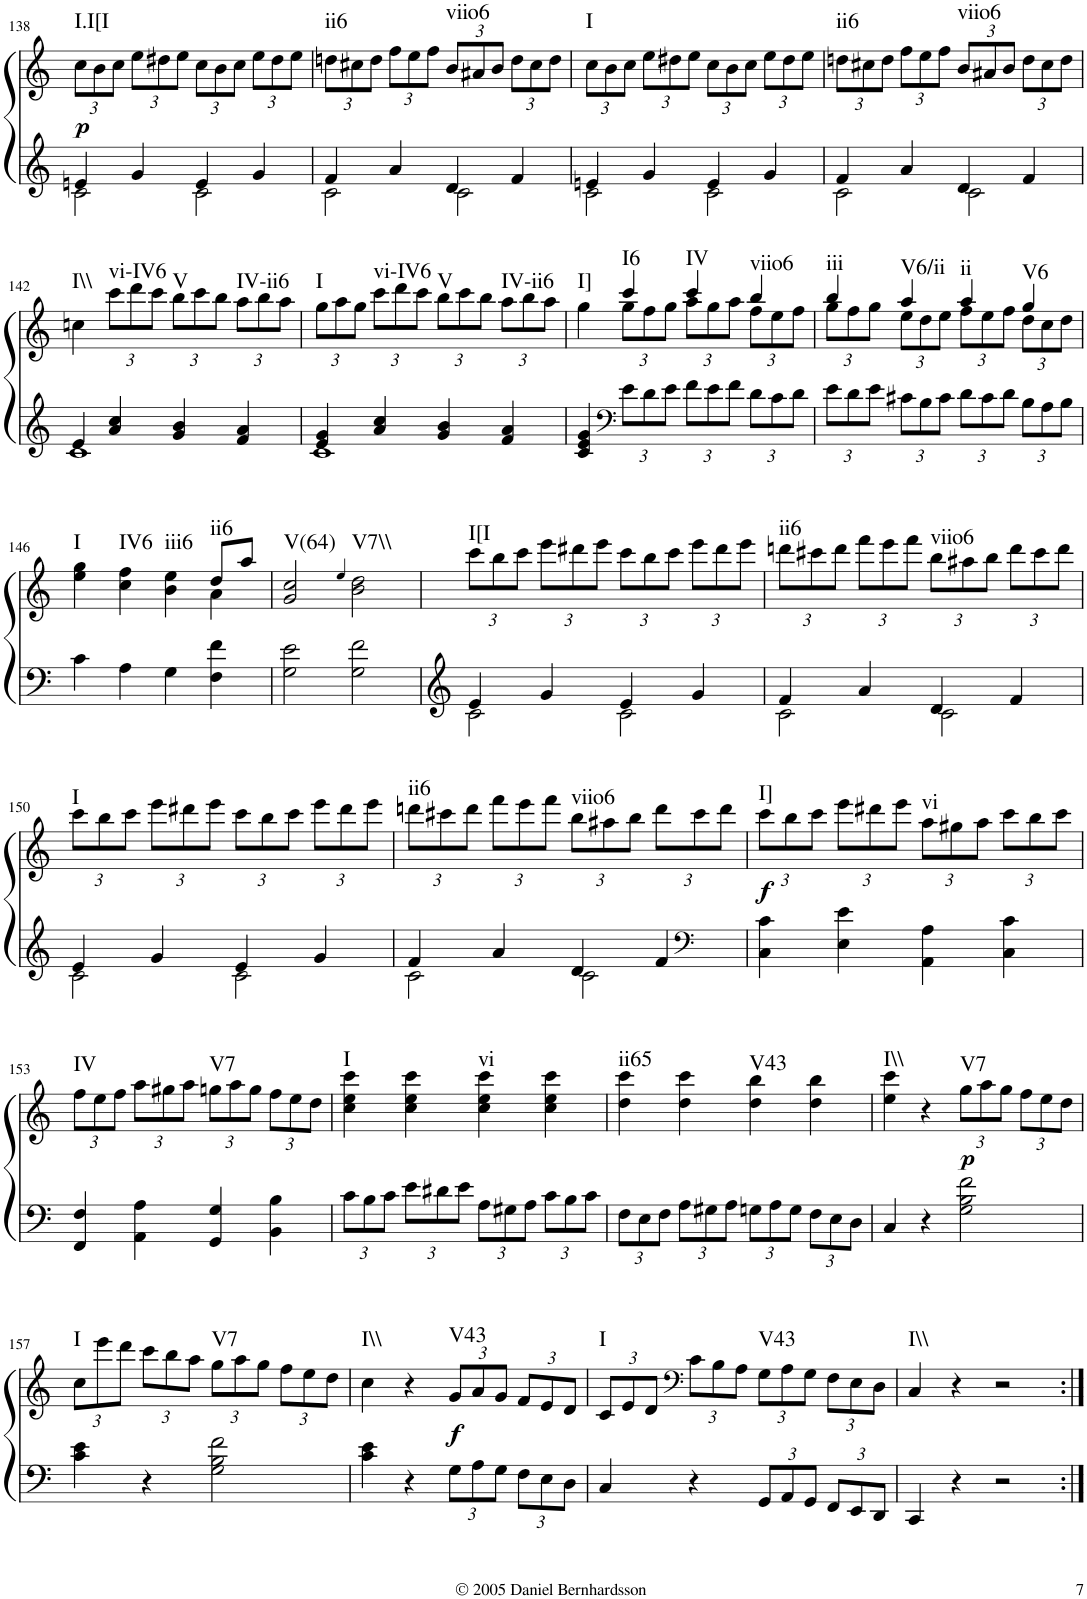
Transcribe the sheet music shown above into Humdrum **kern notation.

**kern	**kern	**dynam	**harte
*part1	*part1	*part1	*part1
*staff2	*staff1	*staff1/2	*
*I"Piano	*	*	*
*I'Pno.	*	*	*
!!LO:PB:g=z
*clefF4	*clefG2	*	*
*k[]	*k[]	*	*
*M4/4	*M4/4	*	*
*met(c)	*met(c)	*	*
=138	=138	=138	=138
*^	*	*	*
*	*	*Xbrackettup	*	*
!	!	!	!LO:DY:b	!LO:H:kt=I.I[I
4en/	2c\	12cc\L	p	N
.	.	12b\	.	.
.	.	12cc\J	.	.
4g/	.	12ee\L	.	.
.	.	12dd#X\	.	.
.	.	12ee\J	.	.
4e/	2c\	12cc\L	.	.
.	.	12b\	.	.
.	.	12cc\J	.	.
4g/	.	12ee\L	.	.
.	.	12dd#\	.	.
.	.	12ee\J	.	.
=139	=139	=139	=139	=139
!	!	!	!	!LO:H:kt=ii6
4f/	2c\	12ddn\L	.	N
.	.	12cc#X\	.	.
.	.	12dd\J	.	.
4a/	.	12ff\L	.	.
.	.	12ee\	.	.
.	.	12ff\J	.	.
!	!	!	!	!LO:H:kt=viio6
4d/	2c\	12b/L	.	N
.	.	12a#X/	.	.
.	.	12b/J	.	.
4f/	.	12dd\L	.	.
.	.	12cc#\	.	.
.	.	12dd\J	.	.
=140	=140	=140	=140	=140
!	!	!	!	!LO:H:kt=I
4en/	2c\	12cc\L	.	N
.	.	12b\	.	.
.	.	12cc\J	.	.
4g/	.	12ee\L	.	.
.	.	12dd#X\	.	.
.	.	12ee\J	.	.
4e/	2c\	12cc\L	.	.
.	.	12b\	.	.
.	.	12cc\J	.	.
4g/	.	12ee\L	.	.
.	.	12dd#\	.	.
.	.	12ee\J	.	.
=141	=141	=141	=141	=141
!	!	!	!	!LO:H:kt=ii6
4f/	2c\	12ddn\L	.	N
.	.	12cc#X\	.	.
.	.	12dd\J	.	.
4a/	.	12ff\L	.	.
.	.	12ee\	.	.
.	.	12ff\J	.	.
!	!	!	!	!LO:H:kt=viio6
4d/	2c\	12b/L	.	N
.	.	12a#X/	.	.
.	.	12b/J	.	.
4f/	.	12dd\L	.	.
.	.	12cc#\	.	.
.	.	12dd\J	.	.
!!LO:LB:g=z
=142	=142	=142	=142	=142
!	!	!	!	!LO:H:kt=I\\
4e/	1c	4ccn\	.	N
!	!	!	!	!LO:H:kt=vi-IV6
4a/ 4cc/	.	12ccc\L	.	N
.	.	12ddd\	.	.
.	.	12ccc\J	.	.
!	!	!	!	!LO:H:kt=V
4g/ 4b/	.	12bb\L	.	N
.	.	12ccc\	.	.
.	.	12bb\J	.	.
!	!	!	!	!LO:H:kt=IV-ii6
4f/ 4a/	.	12aa\L	.	N
.	.	12bb\	.	.
.	.	12aa\J	.	.
=143	=143	=143	=143	=143
!	!	!	!	!LO:H:kt=I
4e/ 4g/	1c	12gg\L	.	N
.	.	12aa\	.	.
.	.	12gg\J	.	.
!	!	!	!	!LO:H:kt=vi-IV6
4a/ 4cc/	.	12ccc\L	.	N
.	.	12ddd\	.	.
.	.	12ccc\J	.	.
!	!	!	!	!LO:H:kt=V
4g/ 4b/	.	12bb\L	.	N
.	.	12ccc\	.	.
.	.	12bb\J	.	.
!	!	!	!	!LO:H:kt=IV-ii6
4f/ 4a/	.	12aa\L	.	N
.	.	12bb\	.	.
.	.	12aa\J	.	.
*v	*v	*	*	*
=144	=144	=144	=144
*	*^	*	*
!	!	!	!	!LO:H:kt=I]
4c/ 4e/ 4g/	4gg\	4ryy	.	N
*clefF4	*	*	*	*
*Xbrackettup	*	*	*	*
!	!	!	!	!LO:H:kt=I6
12e\L	4ccc/	12gg\L	.	N
12d\	.	12ff\	.	.
12e\J	.	12gg\J	.	.
!	!	!	!	!LO:H:kt=IV
12f\L	4ccc/	12aa\L	.	N
12e\	.	12gg\	.	.
12f\J	.	12aa\J	.	.
!	!	!	!	!LO:H:kt=viio6
12d\L	4bb/	12ff\L	.	N
12c\	.	12ee\	.	.
12d\J	.	12ff\J	.	.
=145	=145	=145	=145	=145
!	!	!	!	!LO:H:kt=iii
12e\L	4bb/	12gg\L	.	N
12d\	.	12ff\	.	.
12e\J	.	12gg\J	.	.
!	!	!	!	!LO:H:kt=V6/ii
12c#X\L	4aa/	12ee\L	.	N
12B\	.	12dd\	.	.
12c#\J	.	12ee\J	.	.
!	!	!	!	!LO:H:kt=ii
12d\L	4aa/	12ff\L	.	N
12c#\	.	12ee\	.	.
12d\J	.	12ff\J	.	.
!	!	!	!	!LO:H:kt=V6
12B\L	4gg/	12dd\L	.	N
12A\	.	12cc\	.	.
12B\J	.	12dd\J	.	.
!!LO:LB:g=z	!!
=146	=146	=146	=146	=146
!	!	!	!	!LO:H:kt=I
4c\	4ee\ 4gg\	2ryy	.	N
!	!	!	!	!LO:H:kt=IV6
4A\	4cc\ 4ff\	.	.	N
!	!	!	!	!LO:H:kt=iii6
4G\	4b\ 4ee\	4ryy	.	N
!	!	!	!	!LO:H:kt=ii6
4F\ 4f\	8dd/L	4a\	.	N
.	8aa/J	.	.	.
*	*v	*v	*	*
=147	=147	=147	=147
!	!	!	!LO:H:kt=V(64)
2G\ 2e\	2g/ 2cc/	.	N
.	4qee/	.	.
!	!	!	!LO:H:kt=V7\\
2G\ 2f\	2b\ 2dd\	.	N
=148	=148	=148	=148
*^	*	*	*
!	!	!	!	!LO:H:kt=I[I
4e/	2c\	12ccc\L	.	N
.	.	12bb\	.	.
.	.	12ccc\J	.	.
4g/	.	12eee\L	.	.
.	.	12ddd#X\	.	.
.	.	12eee\J	.	.
4e/	2c\	12ccc\L	.	.
.	.	12bb\	.	.
.	.	12ccc\J	.	.
4g/	.	12eee\L	.	.
.	.	12ddd#\	.	.
.	.	12eee\J	.	.
=149	=149	=149	=149	=149
!	!	!	!	!LO:H:kt=ii6
4f/	2c\	12dddn\L	.	N
.	.	12ccc#X\	.	.
.	.	12ddd\J	.	.
4a/	.	12fff\L	.	.
.	.	12eee\	.	.
.	.	12fff\J	.	.
!	!	!	!	!LO:H:kt=viio6
4d/	2c\	12bb\L	.	N
.	.	12aa#X\	.	.
.	.	12bb\J	.	.
4f/	.	12ddd\L	.	.
.	.	12ccc#\	.	.
.	.	12ddd\J	.	.
!!LO:LB:g=z
=150	=150	=150	=150	=150
!	!	!	!	!LO:H:kt=I
4e/	2c\	12ccc\L	.	N
.	.	12bb\	.	.
.	.	12ccc\J	.	.
4g/	.	12eee\L	.	.
.	.	12ddd#X\	.	.
.	.	12eee\J	.	.
4e/	2c\	12ccc\L	.	.
.	.	12bb\	.	.
.	.	12ccc\J	.	.
4g/	.	12eee\L	.	.
.	.	12ddd#\	.	.
.	.	12eee\J	.	.
=151	=151	=151	=151	=151
!	!	!	!	!LO:H:kt=ii6
4f/	2c\	12dddn\L	.	N
.	.	12ccc#X\	.	.
.	.	12ddd\J	.	.
4a/	.	12fff\L	.	.
.	.	12eee\	.	.
.	.	12fff\J	.	.
!	!	!	!	!LO:H:kt=viio6
4d/	2c\	12bb\L	.	N
.	.	12aa#X\	.	.
.	.	12bb\J	.	.
4f/	.	12ddd\L	.	.
*clefF4	*	*	*	*
.	.	12ccc#\	.	.
.	.	12ddd\J	.	.
*v	*v	*	*	*
=152	=152	=152	=152
!	!	!LO:DY:b	!LO:H:kt=I]
4C\ 4c\	12ccc\L	f	N
.	12bb\	.	.
.	12ccc\J	.	.
4E\ 4e\	12eee\L	.	.
.	12ddd#X\	.	.
.	12eee\J	.	.
!	!	!	!LO:H:kt=vi
4AA\ 4A\	12aa\L	.	N
.	12gg#X\	.	.
.	12aa\J	.	.
4C\ 4c\	12ccc\L	.	.
.	12bb\	.	.
.	12ccc\J	.	.
!!LO:LB:g=z
=153	=153	=153	=153
!	!	!	!LO:H:kt=IV
4FF/ 4F/	12ff\L	.	N
.	12ee\	.	.
.	12ff\J	.	.
4AA\ 4A\	12aa\L	.	.
.	12gg#X\	.	.
.	12aa\J	.	.
!	!	!	!LO:H:kt=V7
4GG/ 4G/	12ggn\L	.	N
.	12aa\	.	.
.	12gg\J	.	.
4BB\ 4B\	12ff\L	.	.
.	12ee\	.	.
.	12dd\J	.	.
=154	=154	=154	=154
!	!	!	!LO:H:kt=I
12c\L	4cc\ 4ee\ 4ccc\	.	N
12B\	.	.	.
12c\J	.	.	.
12e\L	4cc\ 4ee\ 4ccc\	.	.
12d#X\	.	.	.
12e\J	.	.	.
!	!	!	!LO:H:kt=vi
12A\L	4cc\ 4ee\ 4ccc\	.	N
12G#X\	.	.	.
12A\J	.	.	.
12c\L	4cc\ 4ee\ 4ccc\	.	.
12B\	.	.	.
12c\J	.	.	.
=155	=155	=155	=155
!	!	!	!LO:H:kt=ii65
12F\L	4dd\ 4ccc\	.	N
12E\	.	.	.
12F\J	.	.	.
12A\L	4dd\ 4ccc\	.	.
12G#X\	.	.	.
12A\J	.	.	.
!	!	!	!LO:H:kt=V43
12Gn\L	4dd\ 4bb\	.	N
12A\	.	.	.
12G\J	.	.	.
12F\L	4dd\ 4bb\	.	.
12E\	.	.	.
12D\J	.	.	.
=156	=156	=156	=156
!	!	!	!LO:H:kt=I\\
4C/	4ee\ 4ccc\	.	N
4r	4r	.	.
!	!	!LO:DY:b	!LO:H:kt=V7
2G\ 2B\ 2f\	12gg\L	p	N
.	12aa\	.	.
.	12gg\J	.	.
.	12ff\L	.	.
.	12ee\	.	.
.	12dd\J	.	.
!!LO:LB:g=z
=157	=157	=157	=157
!	!	!	!LO:H:kt=I
4c\ 4e\	12cc\L	.	N
.	12eee\	.	.
.	12ddd\J	.	.
4r	12ccc\L	.	.
.	12bb\	.	.
.	12aa\J	.	.
!	!	!	!LO:H:kt=V7
2G\ 2B\ 2f\	12gg\L	.	N
.	12aa\	.	.
.	12gg\J	.	.
.	12ff\L	.	.
.	12ee\	.	.
.	12dd\J	.	.
=158	=158	=158	=158
!	!	!	!LO:H:kt=I\\
4c\ 4e\	4cc\	.	N
4r	4r	.	.
!	!	!LO:DY:b	!LO:H:kt=V43
12G\L	12g/L	f	N
12A\	12a/	.	.
12G\J	12g/J	.	.
12F\L	12f/L	.	.
12E\	12e/	.	.
12D\J	12d/J	.	.
=159	=159	=159	=159
!	!	!	!LO:H:kt=I
4C/	12c/L	.	N
.	12e/	.	.
.	12d/J	.	.
*	*clefF4	*	*
4r	12c\L	.	.
.	12B\	.	.
.	12A\J	.	.
!	!	!	!LO:H:kt=V43
12GG/L	12G\L	.	N
12AA/	12A\	.	.
12GG/J	12G\J	.	.
12FF/L	12F\L	.	.
12EE/	12E\	.	.
12DD/J	12D\J	.	.
=160	=160	=160	=160
!	!	!	!LO:H:kt=I\\
4CC/	4C/	.	N
4r	4r	.	.
2r	2r	.	.
=:|!	=:|!	=:|!	=:|!
*-	*-	*-	*-
